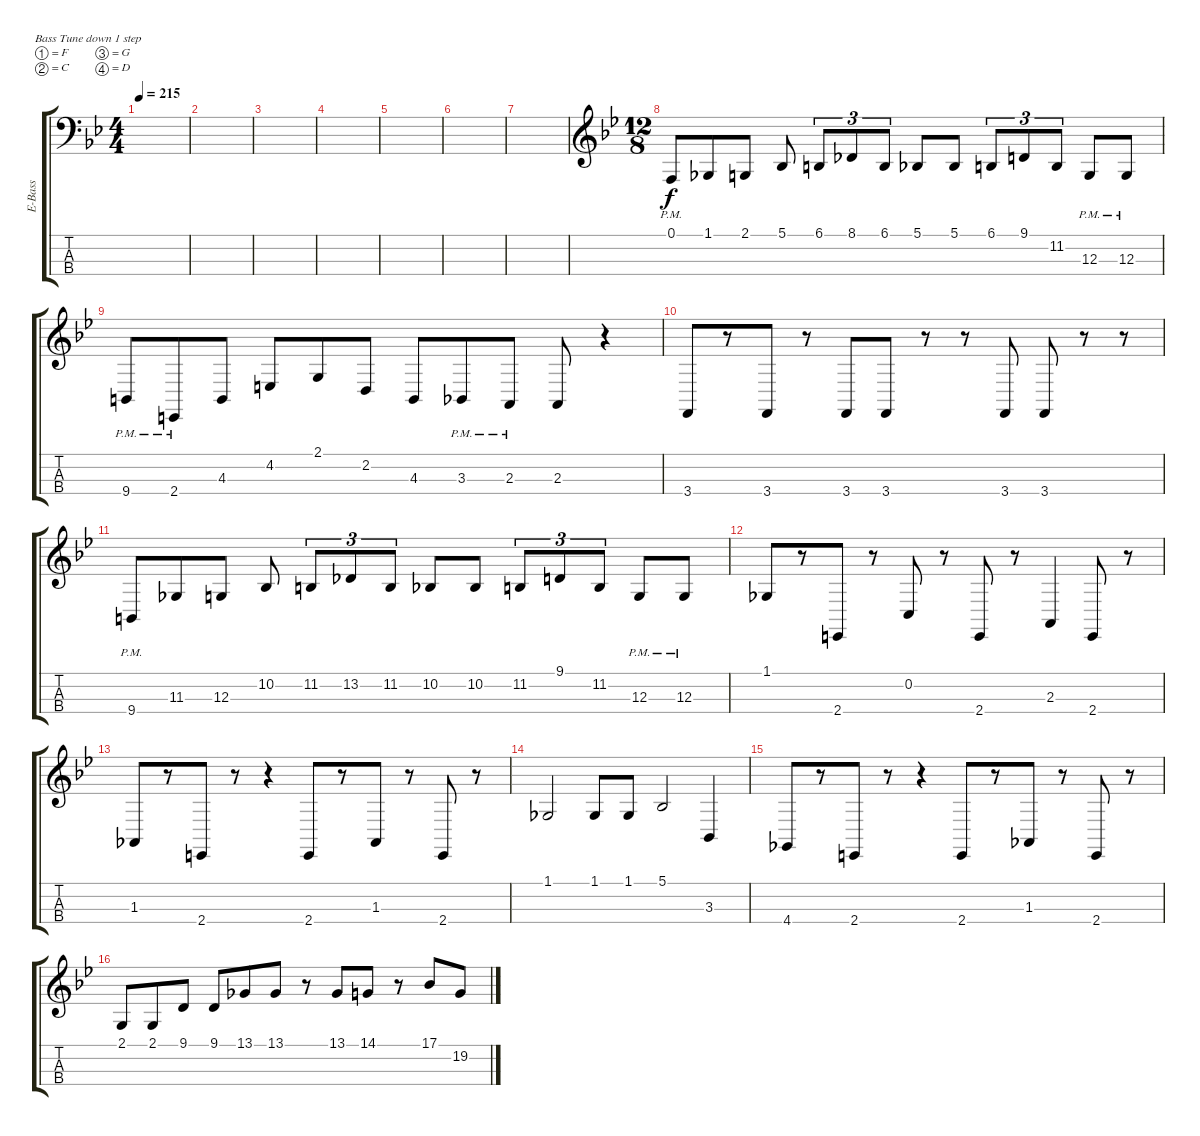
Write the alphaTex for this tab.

\defaultSystemsLayout 4
\bracketExtendMode groupsimilarinstruments
\otherSystemsTrackNameOrientation horizontal
\track ("Electric Bass" "E-Bass") {instrument electricbassfinger}
\staff {score tabs}
\tuning (F2 C2 G1 D1)
\ts (4 4)
\tempo 215
\clef f4
\scale
0.333333
\ks bb
|
\scale
0.333333 |
\scale
0.333333 |
\scale
0.333333 |
\scale
0.333333 |
\scale
0.333333 |
\scale
0.333333 |
\ts (12 8)
\clef g2
\scale
0.487395 0.1{pm acc forcenatural}.8 1.1{acc b}.8 2.1{acc forcenatural}.8 5.1{acc forcenatural}.8 6.1{acc #}.8{tu (3 2)} 8.1{acc b}.8{tu (3 2)} 6.1{acc #}.8{tu (3 2)} 5.1{acc forcenatural}.8 5.1{acc forcenatural}.8 6.1{acc #}.8{tu (3 2)} 9.1{acc forcenatural}.8{tu (3 2)} 11.2{acc #}.8{tu (3 2)} 12.3{pm acc forcenatural}.8 12.3{pm acc forcenatural}.8 |
\scale
0.256303 9.4{pm acc #}.8 2.4{pm acc #}.8 4.3{acc #}.8 4.2{acc #}.8 2.1{acc forcenatural}.8 2.2{acc forcenatural}.8 4.3{acc #}.8 3.3{pm acc forcenatural}.8 2.3{pm acc forcenatural}.8 2.3{acc forcenatural}.8 r.4 |
\scale
0.256303 3.4{acc forcenatural}.8 r.8 3.4{acc forcenatural}.8 r.8 3.4{acc forcenatural}.8 3.4{acc forcenatural}.8 r.8 r.8 3.4{acc forcenatural}.8 3.4{acc forcenatural}.8 r.8 r.8 |
\scale
0.333333 9.4{pm acc #}.8 11.3{acc b}.8 12.3{acc forcenatural}.8 10.2{acc forcenatural}.8 11.2{acc #}.8{tu (3 2)} 13.2{acc b}.8{tu (3 2)} 11.2{acc #}.8{tu (3 2)} 10.2{acc forcenatural}.8 10.2{acc forcenatural}.8 11.2{acc #}.8{tu (3 2)} 9.1{acc forcenatural}.8{tu (3 2)} 11.2{acc #}.8{tu (3 2)} 12.3{pm acc forcenatural}.8 12.3{pm acc forcenatural}.8 |
\scale
0.333333 1.1{acc b}.8 r.8 2.4{acc #}.8 r.8 0.2{acc forcenatural}.8 r.8 2.4{acc #}.8 r.8 2.3{acc forcenatural}.4 2.4{acc #}.8 r.8 |
\scale
0.333333 1.3{acc b}.8 r.8 2.4{acc #}.8 r.8 r.4 2.4{acc #}.8 r.8 1.3{acc b}.8 r.8 2.4{acc #}.8 r.8 |
\scale
0.333333 1.1{acc b}.2 1.1{acc b}.8 1.1{acc b}.8 5.1{acc forcenatural}.2 3.3{acc forcenatural}.4 |
\scale
0.333333 4.4{acc b}.8 r.8 2.4{acc #}.8 r.8 r.4 2.4{acc #}.8 r.8 1.3{acc b}.8 r.8 2.4{acc #}.8 r.8 |
\scale
0.333333 2.1{acc forcenatural}.8 2.1{acc forcenatural}.8 9.1{acc forcenatural}.8 9.1{acc forcenatural}.8 13.1{acc b}.8 13.1{acc b}.8 r.8 13.1{acc b}.8 14.1{acc forcenatural}.8 r.8 17.1{acc forcenatural}.8 19.2{acc forcenatural}.8
